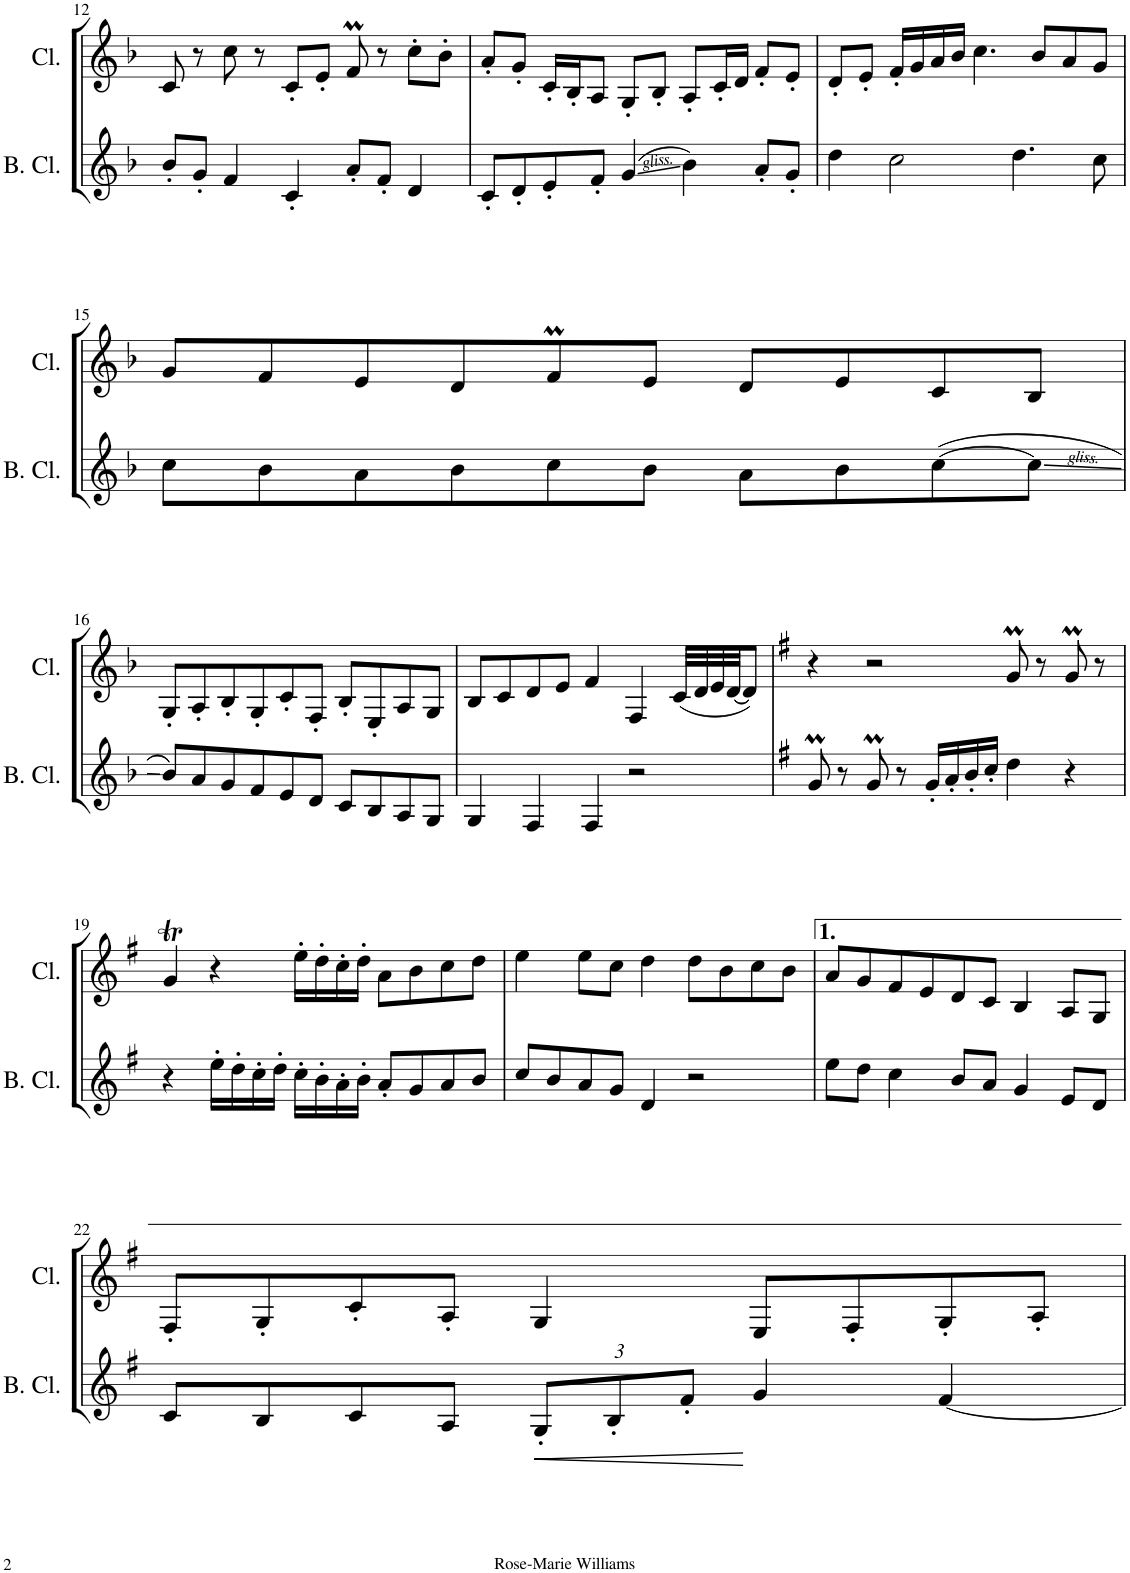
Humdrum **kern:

**kern	**dynam	**kern
*part2	*part2	*part1
*staff2	*staff2	*staff1
*I"Bass Clarinet	*	*I"Clarinet
*I'B. Cl.	*	*I'Cl.
!!LO:PB:g=z
*clefG2	*	*clefG2
*Trd8c14	*	*Trd1c2
*k[b-]	*	*k[b-]
*M5/4	*	*M5/4
=12	=12	=12
8b-'/L	.	8c/
8g'/J	.	8r
4f/	.	8cc\
.	.	8r
4c'/	.	8c'/L
.	.	8e'/J
8a'/L	.	8fM/
8f'/J	.	8r
4d/	.	8cc'\L
.	.	8b-'\J
=13	=13	=13
8c'/L	.	8a'/L
8d'/	.	8g'/J
8e'/	.	16c'/LL
.	.	16B-'/J
8f'/J	.	8A/J
(4g/	.	8G'/L
.	.	8B-'/J
4b-\)	.	8A'/L
.	.	16c'/L
.	.	16d/JJ
8a'/L	.	8f'/L
8g'/J	.	8e'/J
=14	=14	=14
4dd\	.	8d'/L
.	.	8e'/J
2cc\	.	16f'/LL
.	.	16g/
.	.	16a/
.	.	16b-/JJ
.	.	4.cc\
4.dd\	.	.
.	.	8b-/L
.	.	8a/
8cc\	.	8g/J
!!LO:LB:g=z
=15	=15	=15
8cc\L	.	8g/L
8b-\	.	8f/
8a\	.	8e/
8b-\	.	8d/
8cc\	.	8fM/
8b-\J	.	8e/J
8a\L	.	8d/L
8b-\	.	8e/
([8cc\	.	8c/
8cc\J]	.	8B-/J
!!LO:LB:g=z
=16	=16	=16
8b-/L)	.	8G'/L
8a/	.	8A'/
8g/	.	8B-'/
8f/	.	8G'/
8e/	.	8c'/
8d/J	.	8F'/J
8c/L	.	8B-'/L
8B-/	.	8E'/
8A/	.	8A/
8G/J	.	8G/J
=17	=17	=17
4G/	.	8B-/L
.	.	8c/
4F/	.	8d/
.	.	8e/J
4F/	.	4f/
2r	.	4F/
.	.	(32c/LLL
.	.	32d/
.	.	32e/
.	.	[32d/JJ
.	.	8d/J])
=18	=18	=18
*k[f#]	*	*k[f#]
8gM/	.	4r
8r	.	.
8gM/	.	2r
8r	.	.
16g'/LL	.	.
16a'/	.	.
16b'/	.	.
16cc'/JJ	.	.
4dd\	.	8gM/
.	.	8r
4r	.	8gM/
.	.	8r
!!LO:LB:g=z
=19	=19	=19
4r	.	4gT/
16ee'\LL	.	4r
16dd'\	.	.
16cc'\	.	.
16dd'\JJ	.	.
16cc'\LL	.	16ee'\LL
16b'\	.	16dd'\
16a'\	.	16cc'\
16b'\JJ	.	16dd'\JJ
8a'/L	.	8a\L
8g/	.	8b\
8a/	.	8cc\
8b/J	.	8dd\J
=20	=20	=20
8cc/L	.	4ee\
8b/	.	.
8a/	.	8ee\L
8g/J	.	8cc\J
4d/	.	4dd\
2r	.	8dd\L
.	.	8b\
.	.	8cc\
.	.	8b\J
=21	=21	=21
8ee\L	.	8a/L
8dd\J	.	8g/
4cc\	.	8f#/
.	.	8e/
8b/L	.	8d/
8a/J	.	8c/J
4g/	.	4B/
8e/L	.	8A/L
8d/J	.	8G/J
!!LO:LB:g=z
=22	=22	=22
8c/L	.	8F#'/L
8B/	.	8G'/
8c/	.	8c'/
8A/J	.	8A'/J
*Xbrackettup	*	*
!	!LO:HP:b	!
12G'/L	<	4G/
12B'/	.	.
12f#'/J	.	.
4g/	[	8E/L
.	.	8F#'/
[4f#/	.	8G'/
.	.	8A'/J
=	=	=
*-	*-	*-
